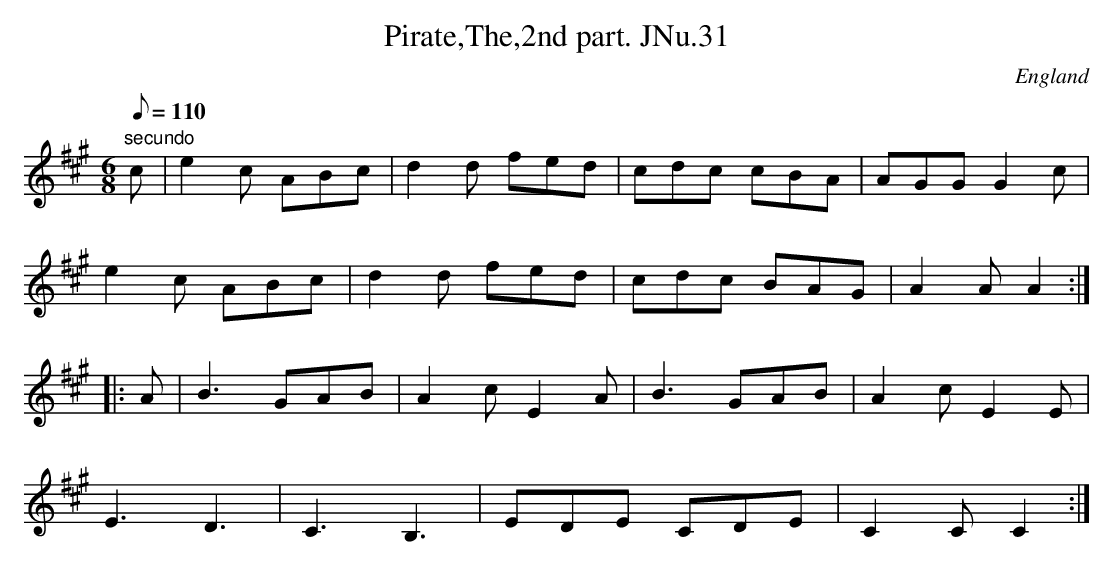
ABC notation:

X:1
T:Pirate,The,2nd part. JNu.31
M:6/8
Q:110
O:England
K:A
"secundo"c|e2c ABc|d2d fed|cdc cBA|AGG G2c|!
e2c ABc|d2d fed|cdc BAG|A2AA2::!
A|B3GAB|A2cE2A|B3GAB|A2cE2E|!
E3D3|C3B,3|EDE CDE|C2CC2:|]
